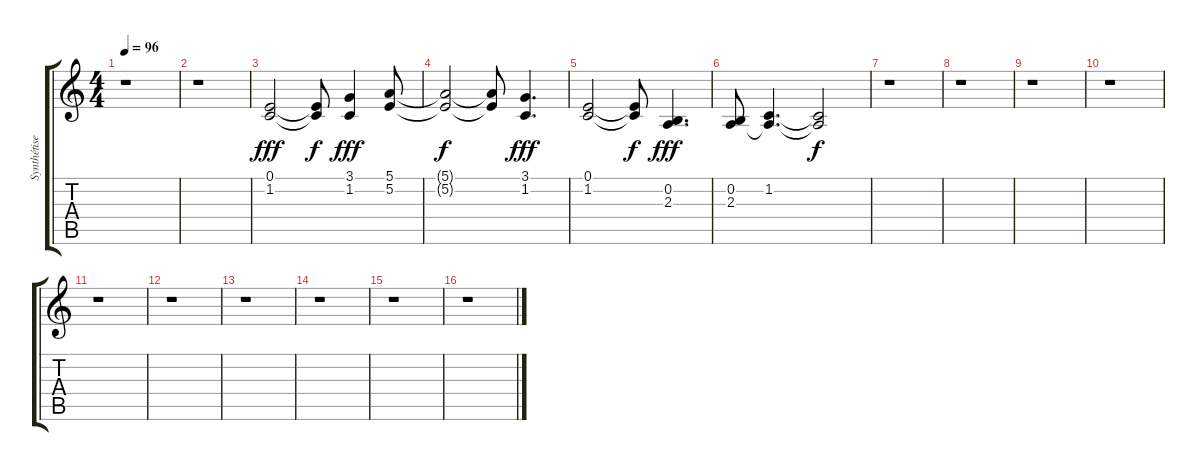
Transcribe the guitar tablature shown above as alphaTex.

\track ("Synthétiseur" "Synthétise") {instrument reedorgan}
\staff {score tabs}
\tuning (E4 B3 G3 D3 A2 E2) {hide}
\ts (4 4)
\tempo 96
\clef g2
\ks c
r.1{dy f} |
r.1 |
(0.1 1.2).2{dy fff} (0.1{t} 1.2{t}).8{dy f} (3.1 1.2).4{dy fff} (5.1 5.2).8 |
(5.1{t} 5.2{t}).2{dy f} (5.1{t} 5.2{t}).8 (3.1 1.2).4{d dy fff} |
(0.1 1.2).2 (0.1{t} 1.2{t}).8{dy f} (0.2 2.3).4{d dy fff} |
(0.2 2.3).8 (1.2 2.3{t}).4{d} (1.2{t} 2.3{t}).2{dy f} |
r.1 |
r.1 |
r.1 |
r.1 |
r.1 |
r.1 |
r.1 |
r.1 |
r.1 |
r.1
